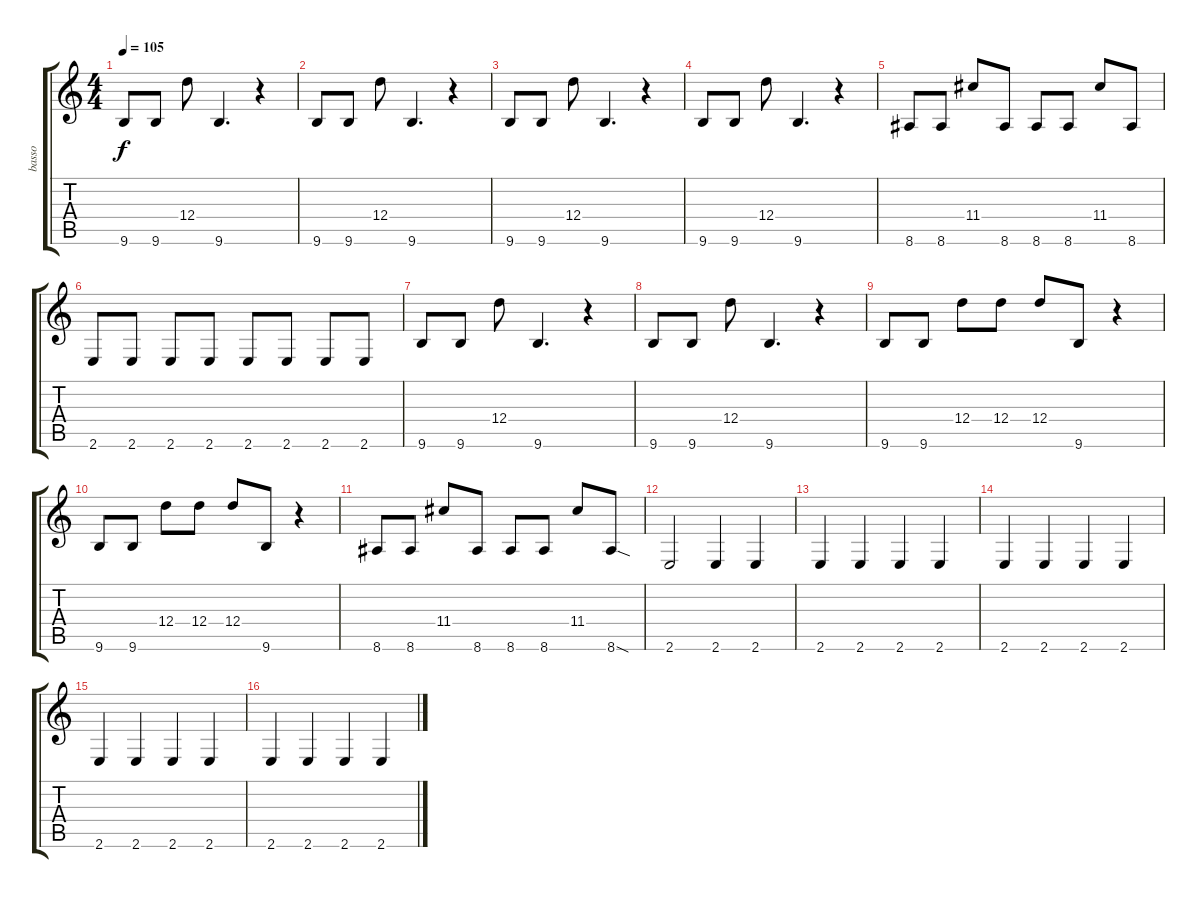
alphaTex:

\track ("basso" "basso") {instrument electricbasspick}
\staff {score tabs}
\tuning (E4 B3 G3 D3 A2 D2) {hide}
\ts (4 4)
\tempo 105
\clef g2
\ks c
9.6.8{dy f} 9.6.8 12.4.8 9.6.4{d} r.4 |
9.6.8 9.6.8 12.4.8 9.6.4{d} r.4 |
9.6.8 9.6.8 12.4.8 9.6.4{d} r.4 |
9.6.8 9.6.8 12.4.8 9.6.4{d} r.4 |
8.6.8 8.6.8 11.4.8 8.6.8 8.6.8 8.6.8 11.4.8 8.6.8 |
2.6.8 2.6.8 2.6.8 2.6.8 2.6.8 2.6.8 2.6.8 2.6.8 |
9.6.8 9.6.8 12.4.8 9.6.4{d} r.4 |
9.6.8 9.6.8 12.4.8 9.6.4{d} r.4 |
9.6.8 9.6.8 12.4.8 12.4.8 12.4.8 9.6.8 r.4 |
9.6.8 9.6.8 12.4.8 12.4.8 12.4.8 9.6.8 r.4 |
8.6.8 8.6.8 11.4.8 8.6.8 8.6.8 8.6.8 11.4.8 8.6{sod}.8 |
2.6.2 2.6.4 2.6.4 |
2.6.4 2.6.4 2.6.4 2.6.4 |
2.6.4 2.6.4 2.6.4 2.6.4 |
2.6.4 2.6.4 2.6.4 2.6.4 |
2.6.4 2.6.4 2.6.4 2.6.4
